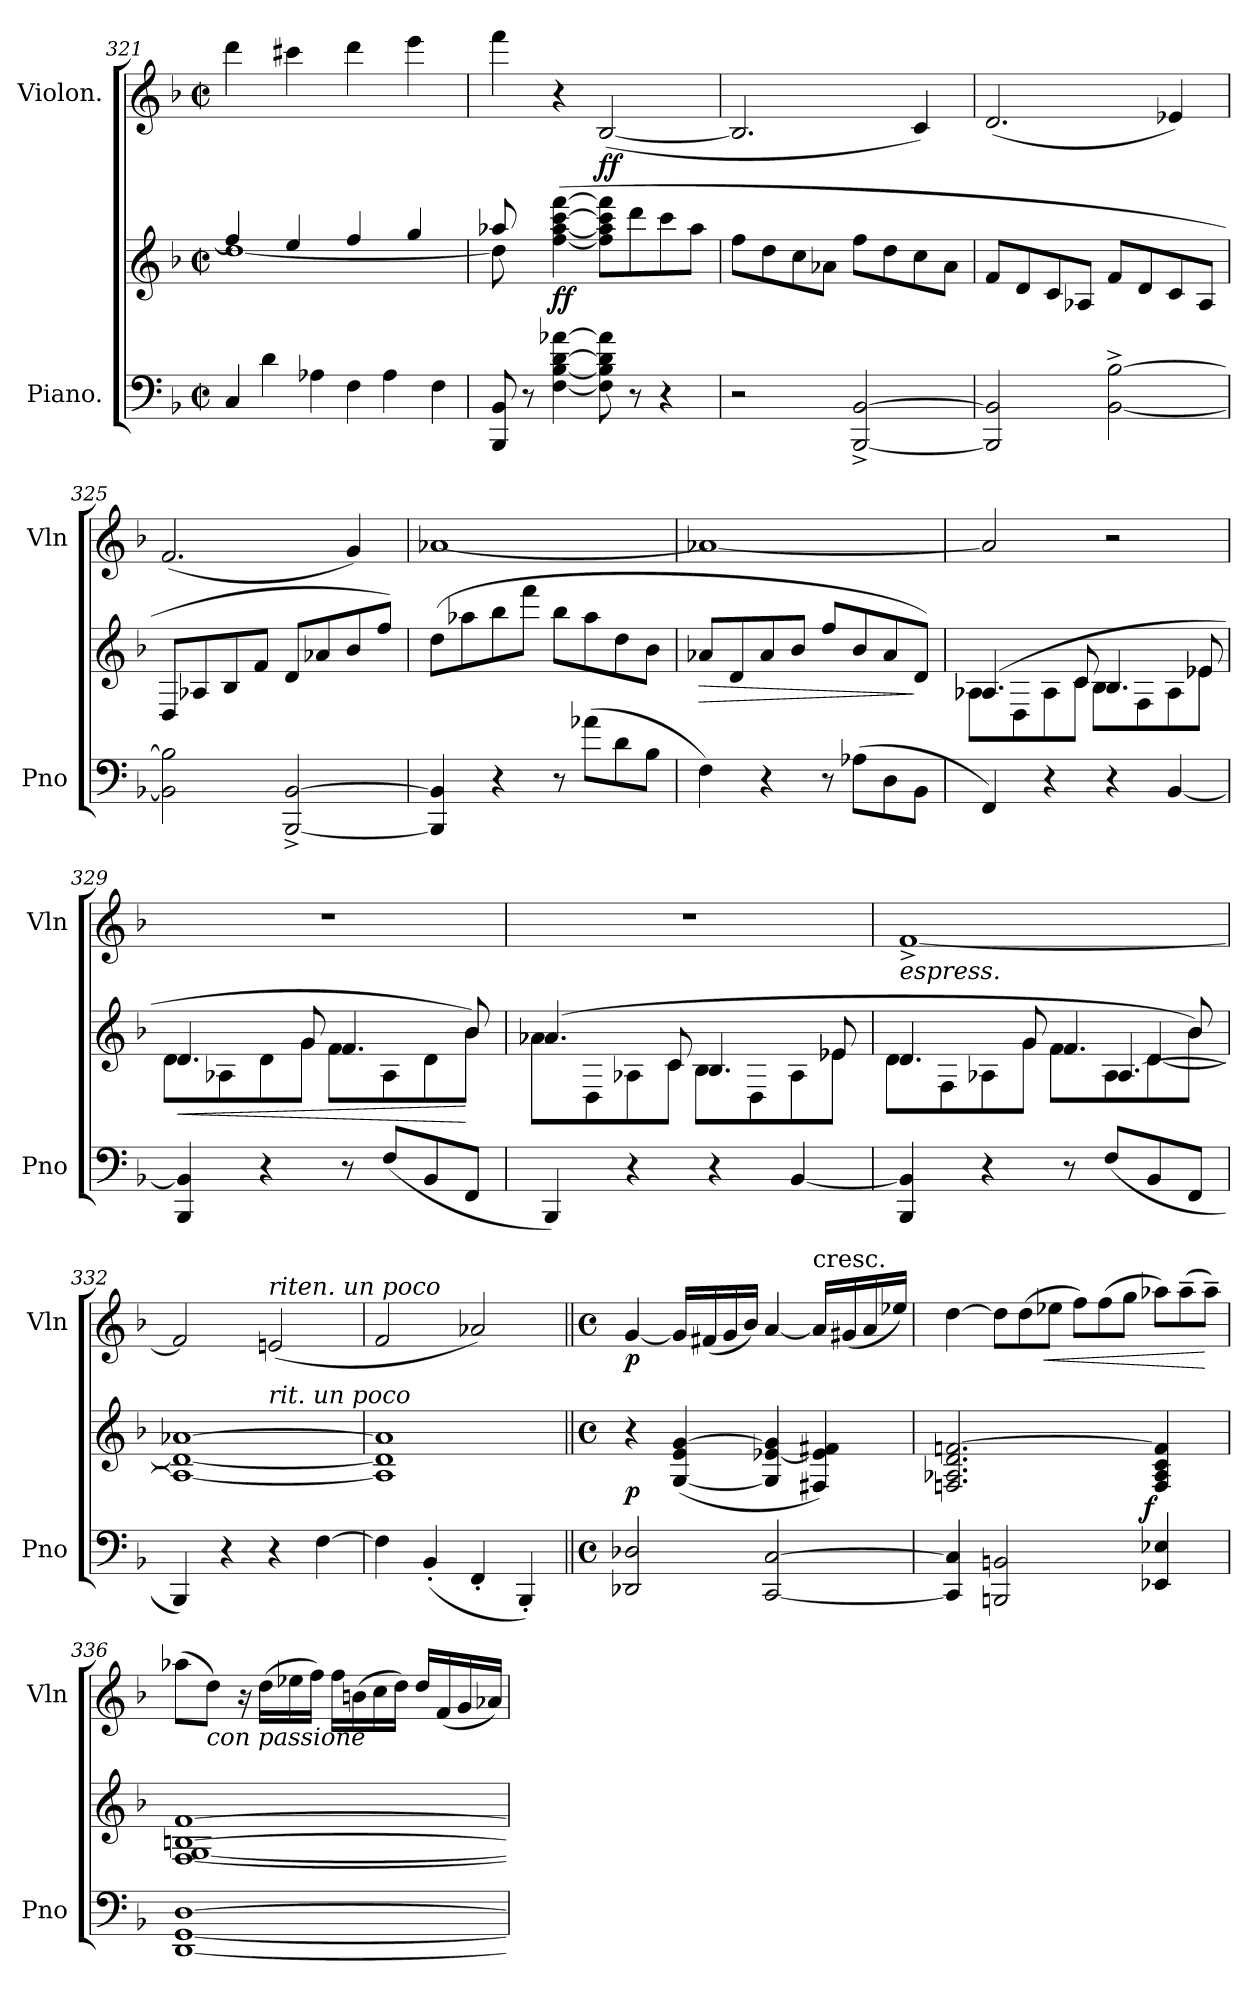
**kern	**kern	**dynam	**kern	**dynam
*part2	*part2	*part2	*part1	*part1
*staff3	*staff2	*staff2/3	*staff1	*staff1
*I"Piano.	*	*	*I"Violon.	*
*I'Pno	*	*	*I'Vln	*
*clefF4	*clefG2	*	*clefG2	*
*k[b-]	*k[b-]	*	*k[b-]	*
*M2/2	*M2/2	*	*M2/2	*
*met(c|)	*met(c|)	*	*met(c|)	*
*Xtuplet	*	*	*	*
=321	=321	=321	=321	=321
*	*^	*	*	*
6C/	4ff/]	[1dd	.	4ddd\	.
6d\	.	.	.	.	.
.	4ee/	.	.	4ccc#X\	.
6A-X\	.	.	.	.	.
6F\	4ff/	.	.	4ddd\	.
6A-\	.	.	.	.	.
.	4gg/	.	.	4eee\	.
6F\	.	.	.	.	.
=322	=322	=322	=322	=322	=322
8BBB-/ 8BB-/	8aa-X/	8dd\]	.	4fff\	.
8r	8ryy	8ryy	.	.	.
[4F\ [4B-\ [4d\ [4a-X\	([4ff\ [4aa-\ [4ccc\ [4fff\	2.ryy	ff	4r	.
8F]\ 8B-]\ 8d]\ 8a-]\	8ff]\ 8aa-]\ 8ccc]\ 8fff]\L	.	.	(>[2B-/	ff
8r	8ddd\	.	.	.	.
4r	8ccc\	.	.	.	.
.	8aa-\J	.	.	.	.
*	*v	*v	*	*	*
=323	=323	=323	=323	=323
2r	8ff\L	.	2.B-/]	.
.	8dd\	.	.	.
.	8cc\	.	.	.
.	8a-X\J	.	.	.
[2BBB-^>/ [2BB-^>/	8ff\L	.	.	.
.	8dd\	.	.	.
.	8cc\	.	4c/)	.
.	8a-\J	.	.	.
=324	=324	=324	=324	=324
2BBB-]/ 2BB-]/	8f/L	.	(2.d/	.
.	8d/	.	.	.
.	8c/	.	.	.
.	8A-X/J	.	.	.
[2BB-^\ [2B-^\	8f/L	.	.	.
.	8d/	.	.	.
.	8c/	.	4e-X/)	.
.	8A-/J	.	.	.
=325	=325	=325	=325	=325
2BB-]\ 2B-]\	8D/L	.	(2.f/	.
.	8A-X/	.	.	.
.	8B-/	.	.	.
.	8f/J	.	.	.
[2BBB-^>/ [2BB-^>/	8d/L	.	.	.
.	8a-X/	.	.	.
.	8b-/	.	4g/)	.
.	8ff/J)	.	.	.
=326	=326	=326	=326	=326
4BBB-]/ 4BB-]/	(8dd\L	.	[1a-X	.
.	8aa-X\	.	.	.
4r	8bb-\	.	.	.
.	8fff\J	.	.	.
8r	8bb-\L	.	.	.
(8a-X\L	8aa-\	.	.	.
8d\	8dd\	.	.	.
8B-\J	8b-\J	.	.	.
=327	=327	=327	=327	=327
!	!	!LO:HP:b	!	!
4F\)	8a-X/L	>	1a-X_	.
.	8d/	.	.	.
4r	8a-/	.	.	.
.	8b-/J	.	.	.
8r	8ff/L	.	.	.
(8A-X\L	8b-/	.	.	.
8D\	8a-/	.	.	.
8BB-\J	8d/J)	]	.	.
=328	=328	=328	=328	=328
*	*^	*	*	*
4FF/)	(4.A-X/	8A-X\L	.	2a-/]	.
.	.	8D\	.	.	.
4r	.	8A-\	.	.	.
.	8c/	8c\J	.	.	.
4r	4.B-/	8B-\L	.	2r	.
.	.	8F\	.	.	.
[4BB-/	.	8A-\	.	.	.
.	8e-X/	8e-X\J	.	.	.
=329	=329	=329	=329	=329	=329
!	!	!	!LO:HP:b	!	!
4BBB-/ 4BB-]/	4.d/	8d\L	<	1r	.
.	.	8A-X\	.	.	.
4r	.	8d\	.	.	.
.	8g/	8g\J	.	.	.
8r	4.f/	8f\L	.	.	.
(8F/L	.	8A-\	.	.	.
8BB-/	.	8d\	.	.	.
8FF/J	8b-/)	8b-\J	[	.	.
=330	=330	=330	=330	=330	=330
4BBB-/)	(4.a-X/	8a-X\L	.	1r	.
.	.	8D\	.	.	.
4r	.	8A-X\	.	.	.
.	8c/	8c\J	.	.	.
4r	4.B-/	8B-\L	.	.	.
.	.	8D\	.	.	.
[4BB-/	.	8A-\	.	.	.
.	8e-X/	8e-X\J	.	.	.
=331	=331	=331	=331	=331	=331
*	*^	*^	*	*	*
!	!	!	!	!	!	!LO:TX:b:i:t=espress.	!
4BBB-/ 4BB-]/	4.d/	8d\L	2ryy	2ryy	.	[1f^>	.
.	.	8F\	.	.	.	.	.
4r	.	8A-X\	.	.	.	.	.
.	8g/	8g\J	.	.	.	.	.
8r	4.f/	8f\L	8ryy	4ryy	.	.	.
(8F/L	.	8A-\	[4.A-/	.	.	.	.
8BB-/	.	8d\	.	[4d/	.	.	.
8FF/J	8b-/	8b-\J)	.	.	.	.	.
*	*	*v	*v	*v	*	*	*
=332	=332	=332	=332	=332	=332
4BBB-/)	1A-_ 1d_ [1a-X	2ryy	.	2f/]	.
4r	.	.	.	.	.
!	!	!	!	!LO:TX:a:i:t=riten. un poco	!
!	!	!LO:TX:a:i:t=rit. un poco	!	!	!
4r	.	2ryy	.	(2en/	.
[4F\	.	.	.	.	.
*	*v	*v	*	*	*
=333	=333	=333	=333	=333
4F\]	1A-] 1d] 1a-]	.	2f/	.
(4BB-'/	.	.	.	.
4FF'/	.	.	2a-X/)	.
4BBB-'/)	.	.	.	.
=334||	=334||	=334||	=334||	=334||
*M4/4	*M4/4	*	*M4/4	*
*met(c)	*met(c)	*	*met(c)	*
2DD-X/ 2D-X/	4r	p	[4g/	p
.	([4G/ 4e/ [4g/	.	16g/LL]	.
.	.	.	(16f#X/	.
.	.	.	16g/	.
.	.	.	16b-/JJ)	.
[2CC/ [2C/	4G]/ [4e-X/ 4g]/	.	[4a/	.
!	!	!	!LO:TX:t=cresc.	!
.	4F#X/ 4e-]/ 4f#X/)	.	16a/LL]	.
.	.	.	(16g#X/	.
.	.	.	16a/	.
.	.	.	16ee-X/JJ)	.
=335	=335	=335	=335	=335
4CC]/ 4C]/	2.Fn/ 2.A-X/ 2.d/ [2.fn/	.	[4dd\	.
*	*	*	*Xtuplet	*
2BBBn/ 2BBn/	.	.	12dd\L]	.
.	.	.	(12dd\	.
!	!	!	!	!LO:HP:b
.	.	.	12ee-X\J	<
.	.	.	12ff\L)	.
.	.	.	(12ff\	.
.	.	.	12gg\J	.
!	!	!LO:DY:rj	!	!
4EE-X/ 4E-X/	4F/ 4A-/ 4c/ 4f]/	f	12aa-X\L)	.
.	.	.	(12aa-~\	.
.	.	.	12aa-~\J)	[
=336	=336	=336	=336	=336
[1DD [1GG [1D	[1F [1G [1Bn [1f	.	(8aa-X\L	.
!	!	!	!LO:TX:b:i:t=con passione	!
.	.	.	8dd\J)	.
.	.	.	16r	.
.	.	.	(16dd\LL	.
.	.	.	16ee-X\	.
.	.	.	16ff\JJ)	.
.	.	.	16ff\LL	.
.	.	.	(16bn\	.
.	.	.	16cc\	.
.	.	.	16dd\JJ)	.
.	.	.	16dd/LL	.
.	.	.	(16f/	.
.	.	.	16g/	.
.	.	.	16a-X/JJ)	.
=	=	=	=	=
*-	*-	*-	*-	*-
